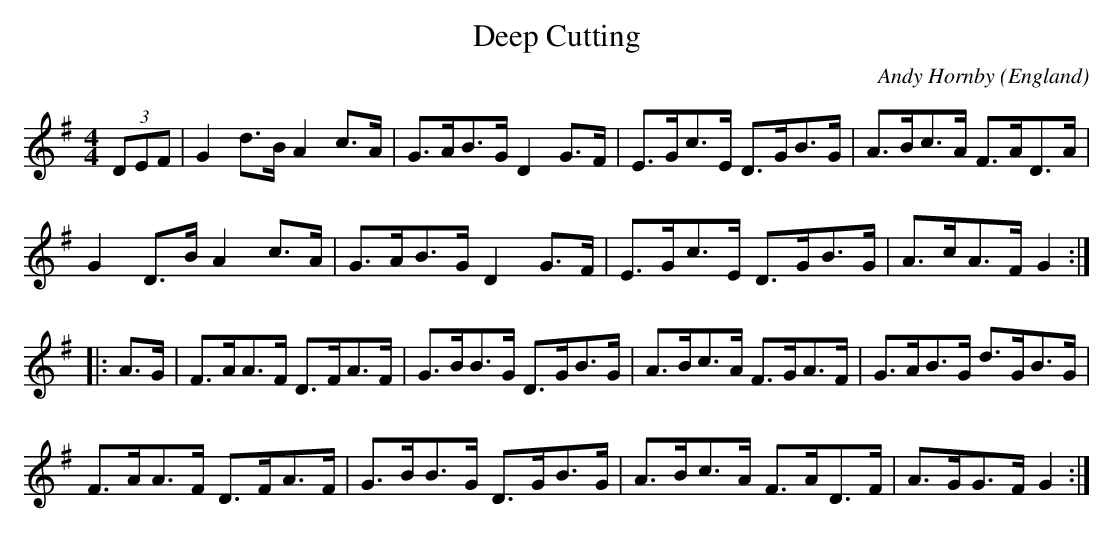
X:1
T:Deep Cutting
C:Andy Hornby
M:4/4
O:England
K:G major
(3DEF|\
G2d>B A2c>A|G>AB>G D2G>F|\
E>Gc>E D>GB>G|A>Bc>A F>AD>A|
G2D>B A2c>A|G>AB>G D2G>F|\
E>Gc>E D>GB>G|A>cA>F G2 :|
|: A>G|\
F>AA>F D>FA>F|G>BB>G D>GB>G|\
A>Bc>A F>GA>F|G>AB>G d>GB>G|
F>AA>F D>FA>F|G>BB>G D>GB>G|\
A>Bc>A F>AD>F|A>GG>F G2:|
